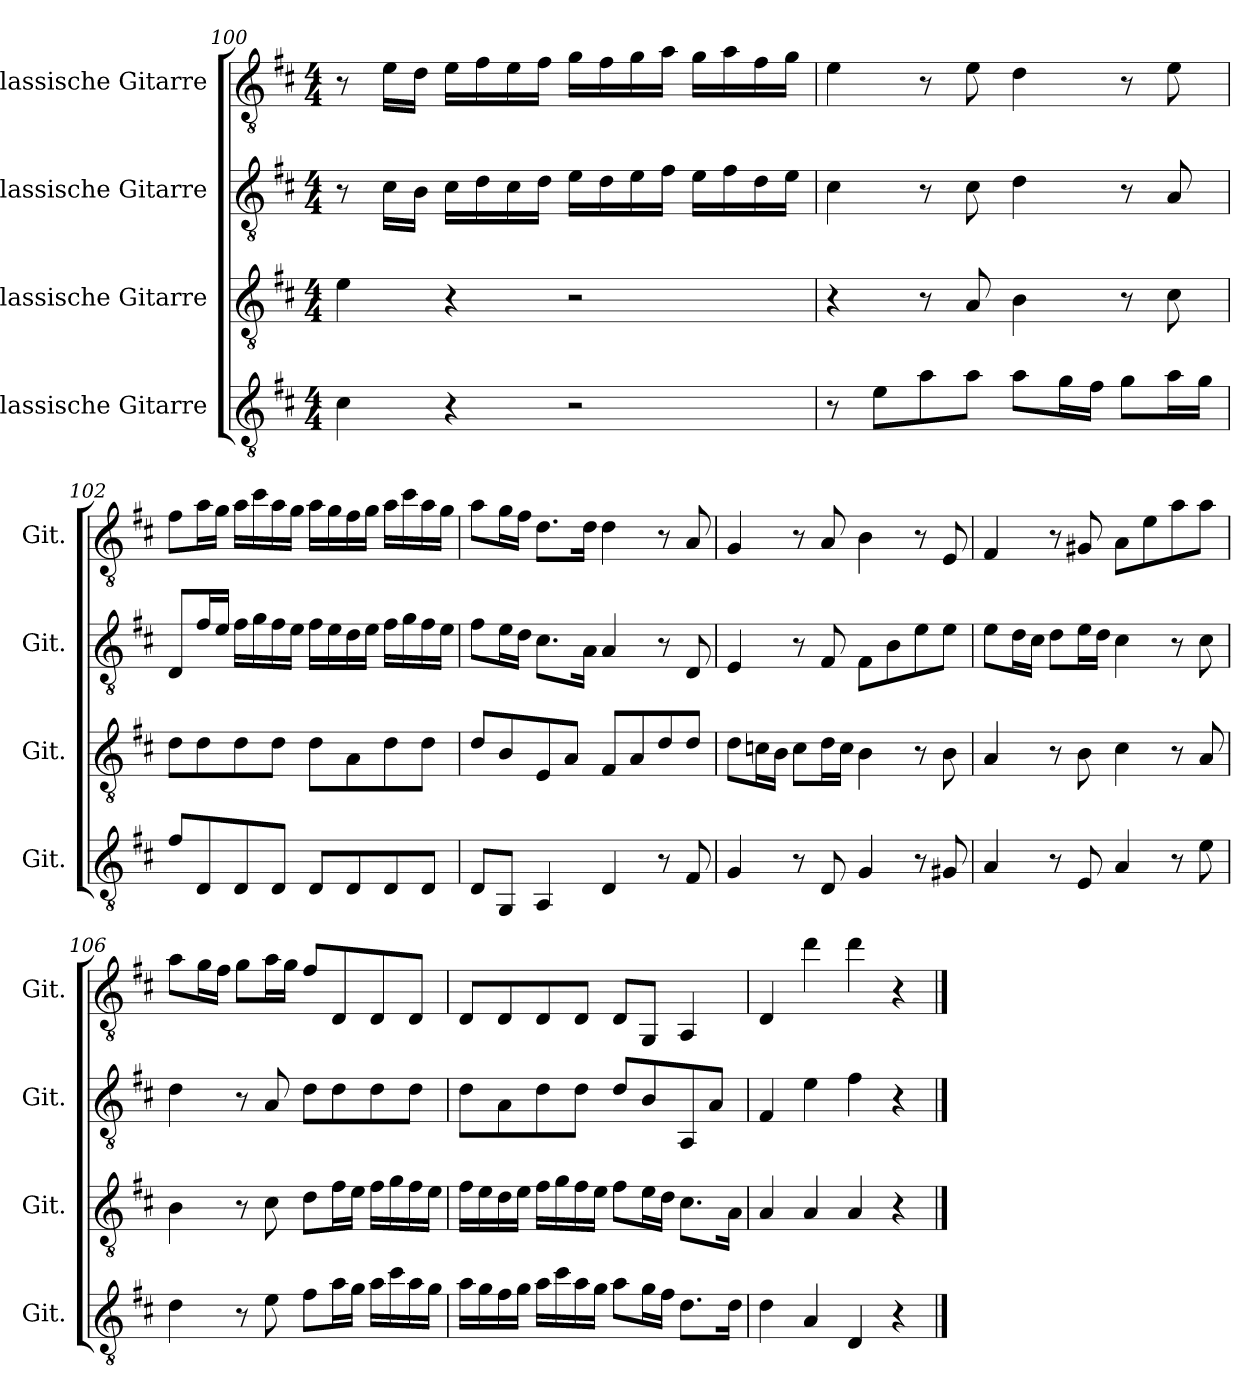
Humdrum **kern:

**kern	**kern	**kern	**kern
*part4	*part3	*part2	*part1
*staff4	*staff3	*staff2	*staff1
*I"Klassische Gitarre	*I"Klassische Gitarre	*I"Klassische Gitarre	*I"Klassische Gitarre
*I'Git.	*I'Git.	*I'Git.	*I'Git.
*clefGv2	*clefGv2	*clefGv2	*clefGv2
*k[f#c#]	*k[f#c#]	*k[f#c#]	*k[f#c#]
*M4/4	*M4/4	*M4/4	*M4/4
=100	=100	=100	=100
4c#\	4e\	8r	8r
.	.	16c#\LL	16e\LL
.	.	16B\JJ	16d\JJ
4r	4r	16c#\LL	16e\LL
.	.	16d\	16f#\
.	.	16c#\	16e\
.	.	16d\JJ	16f#\JJ
2r	2r	16e\LL	16g\LL
.	.	16d\	16f#\
.	.	16e\	16g\
.	.	16f#\JJ	16a\JJ
.	.	16e\LL	16g\LL
.	.	16f#\	16a\
.	.	16d\	16f#\
.	.	16e\JJ	16g\JJ
=101	=101	=101	=101
8r	4r	4c#\	4e\
8e\L	.	.	.
8a\	8r	8r	8r
8a\J	8A/	8c#\	8e\
8a\L	4B\	4d\	4d\
16g\L	.	.	.
16f#\JJ	.	.	.
8g\L	8r	8r	8r
16a\L	8c#\	8A/	8e\
16g\JJ	.	.	.
!!LO:LB:g=z
=102	=102	=102	=102
8f#/L	8d\L	8D/L	8f#\L
8D/	8d\	16f#/L	16a\L
.	.	16e/JJ	16g\JJ
8D/	8d\	16f#\LL	16a\LL
.	.	16g\	16cc#\
8D/J	8d\J	16f#\	16a\
.	.	16e\JJ	16g\JJ
8D/L	8d\L	16f#\LL	16a\LL
.	.	16e\	16g\
8D/	8A\	16d\	16f#\
.	.	16e\JJ	16g\JJ
8D/	8d\	16f#\LL	16a\LL
.	.	16g\	16cc#\
8D/J	8d\J	16f#\	16a\
.	.	16e\JJ	16g\JJ
=103	=103	=103	=103
8D/L	8d/L	8f#\L	8a\L
8GG/J	8B/	16e\L	16g\L
.	.	16d\JJ	16f#\JJ
4AA/	8E/	8.c#\L	8.d\L
.	8A/J	.	.
.	.	16A\Jk	16d\Jk
4D/	8F#/L	4A/	4d\
.	8A/	.	.
8r	8d/	8r	8r
8F#/	8d/J	8D/	8A/
=104	=104	=104	=104
4G/	8d\L	4E/	4G/
.	16cn\L	.	.
.	16B\JJ	.	.
8r	8c\L	8r	8r
8D/	16d\L	8F#/	8A/
.	16c\JJ	.	.
4G/	4B\	8F#\L	4B\
.	.	8B\	.
8r	8r	8e\	8r
8G#X/	8B\	8e\J	8E/
!!LO:PB:g=z
=105	=105	=105	=105
4A/	4A/	8e\L	4F#/
.	.	16d\L	.
.	.	16c#\JJ	.
8r	8r	8d\L	8r
8E/	8B\	16e\L	8G#X/
.	.	16d\JJ	.
4A/	4c#\	4c#\	8A\L
.	.	.	8e\
8r	8r	8r	8a\
8e\	8A/	8c#\	8a\J
=106	=106	=106	=106
4d\	4B\	4d\	8a\L
.	.	.	16g\L
.	.	.	16f#\JJ
8r	8r	8r	8g\L
8e\	8c#\	8A/	16a\L
.	.	.	16g\JJ
8f#\L	8d\L	8d\L	8f#/L
16a\L	16f#\L	8d\	8D/
16g\JJ	16e\JJ	.	.
16a\LL	16f#\LL	8d\	8D/
16cc#\	16g\	.	.
16a\	16f#\	8d\J	8D/J
16g\JJ	16e\JJ	.	.
=107	=107	=107	=107
16a\LL	16f#\LL	8d\L	8D/L
16g\	16e\	.	.
16f#\	16d\	8A\	8D/
16g\JJ	16e\JJ	.	.
16a\LL	16f#\LL	8d\	8D/
16cc#\	16g\	.	.
16a\	16f#\	8d\J	8D/J
16g\JJ	16e\JJ	.	.
8a\L	8f#\L	8d/L	8D/L
16g\L	16e\L	8B/	8GG/J
16f#\JJ	16d\JJ	.	.
8.d\L	8.c#\L	8AA/	4AA/
.	.	8A/J	.
16d\Jk	16A\Jk	.	.
!!LO:LB:g=z
=108	=108	=108	=108
4d\	4A/	4F#/	4D/
4A/	4A/	4e\	4dd\
4D/	4A/	4f#\	4dd\
4r	4r	4r	4r
==	==	==	==
*-	*-	*-	*-
